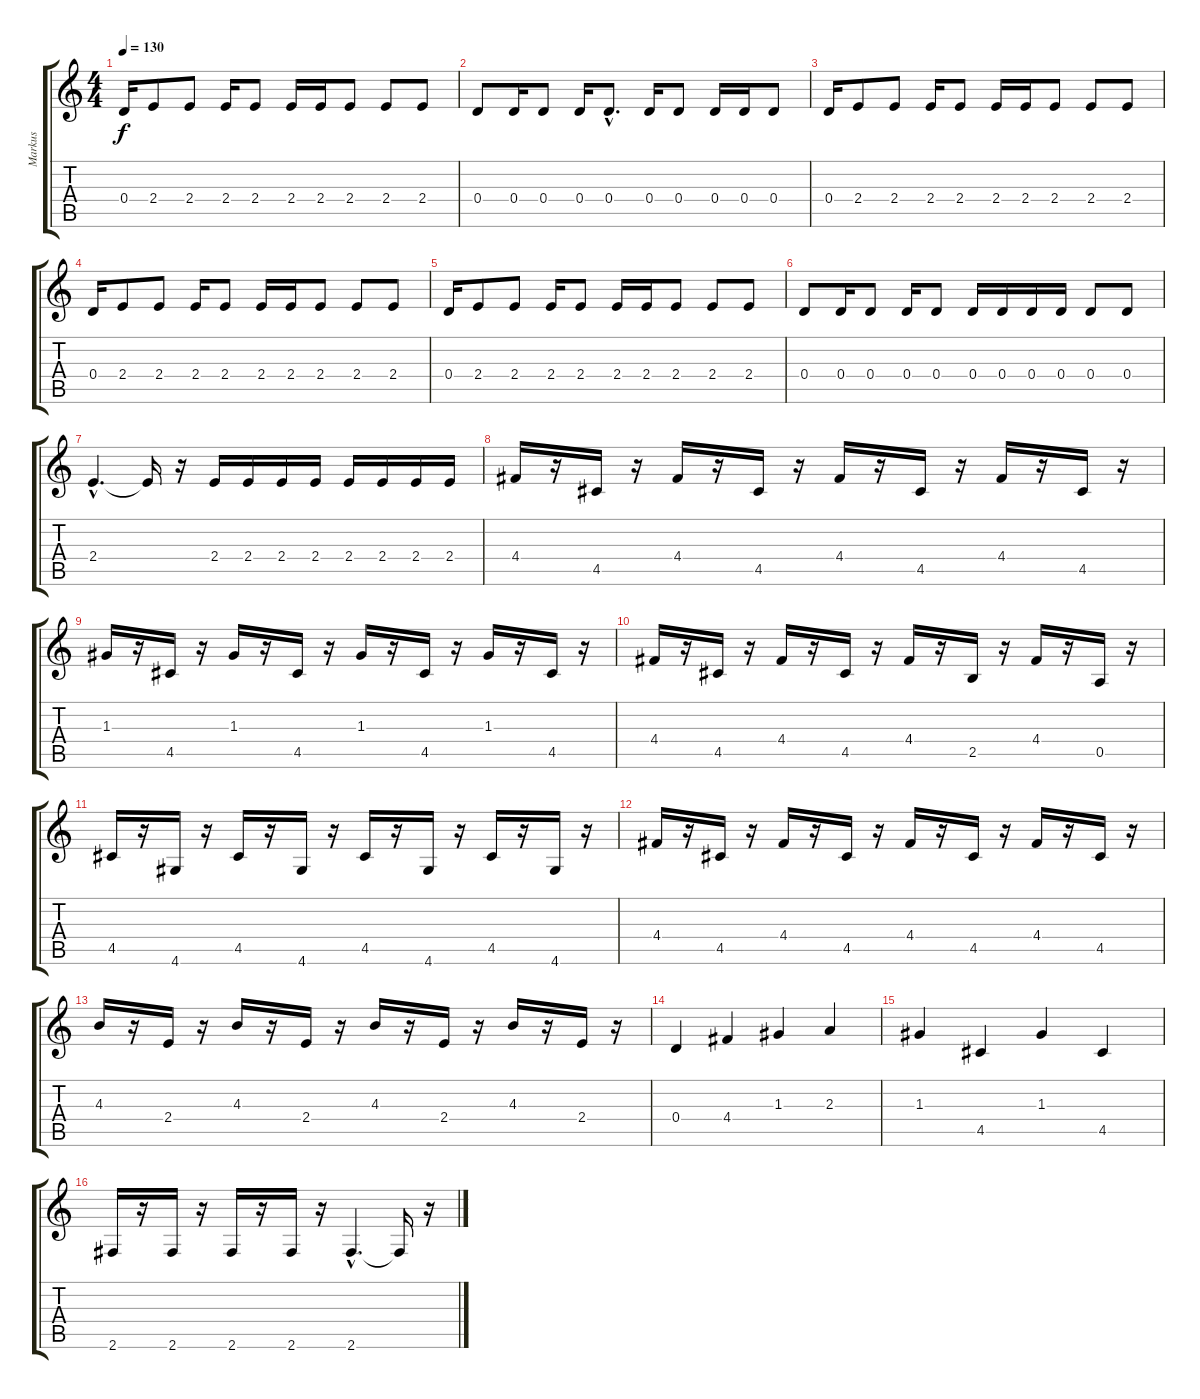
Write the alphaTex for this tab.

\track ("Markus" "Markus") {instrument electricbassfinger}
\staff {score tabs}
\tuning (E4 B3 G3 D3 A2 E2) {hide}
\ts (4 4)
\tempo 130
\clef g2
\ks c
0.4.16{dy f} 2.4.8 2.4.8 2.4.16 2.4.8 2.4.16 2.4.16 2.4.8 2.4.8 2.4.8 |
0.4.8 0.4.16 0.4.8 0.4.16 0.4{hac}.8{d} 0.4.16 0.4.8 0.4.16 0.4.16 0.4.8 |
0.4.16 2.4.8 2.4.8 2.4.16 2.4.8 2.4.16 2.4.16 2.4.8 2.4.8 2.4.8 |
0.4.16 2.4.8 2.4.8 2.4.16 2.4.8 2.4.16 2.4.16 2.4.8 2.4.8 2.4.8 |
0.4.16 2.4.8 2.4.8 2.4.16 2.4.8 2.4.16 2.4.16 2.4.8 2.4.8 2.4.8 |
0.4.8 0.4.16 0.4.8 0.4.16 0.4.8 0.4.16 0.4.16 0.4.16 0.4.16 0.4.8 0.4.8 |
2.4{hac}.4{d} 2.4{t}.16 r.16 2.4.16 2.4.16 2.4.16 2.4.16 2.4.16 2.4.16 2.4.16 2.4.16 |
4.4.16 r.16 4.5.16 r.16 4.4.16 r.16 4.5.16 r.16 4.4.16 r.16 4.5.16 r.16 4.4.16 r.16 4.5.16 r.16 |
1.3.16 r.16 4.5.16 r.16 1.3.16 r.16 4.5.16 r.16 1.3.16 r.16 4.5.16 r.16 1.3.16 r.16 4.5.16 r.16 |
4.4.16 r.16 4.5.16 r.16 4.4.16 r.16 4.5.16 r.16 4.4.16 r.16 2.5.16 r.16 4.4.16 r.16 0.5.16 r.16 |
4.5.16 r.16 4.6.16 r.16 4.5.16 r.16 4.6.16 r.16 4.5.16 r.16 4.6.16 r.16 4.5.16 r.16 4.6.16 r.16 |
4.4.16 r.16 4.5.16 r.16 4.4.16 r.16 4.5.16 r.16 4.4.16 r.16 4.5.16 r.16 4.4.16 r.16 4.5.16 r.16 |
4.3.16 r.16 2.4.16 r.16 4.3.16 r.16 2.4.16 r.16 4.3.16 r.16 2.4.16 r.16 4.3.16 r.16 2.4.16 r.16 |
0.4.4 4.4.4 1.3.4 2.3.4 |
1.3.4 4.5.4 1.3.4 4.5.4 |
2.6.16 r.16 2.6.16 r.16 2.6.16 r.16 2.6.16 r.16 2.6{hac}.4{d} 2.6{t}.16 r.16
